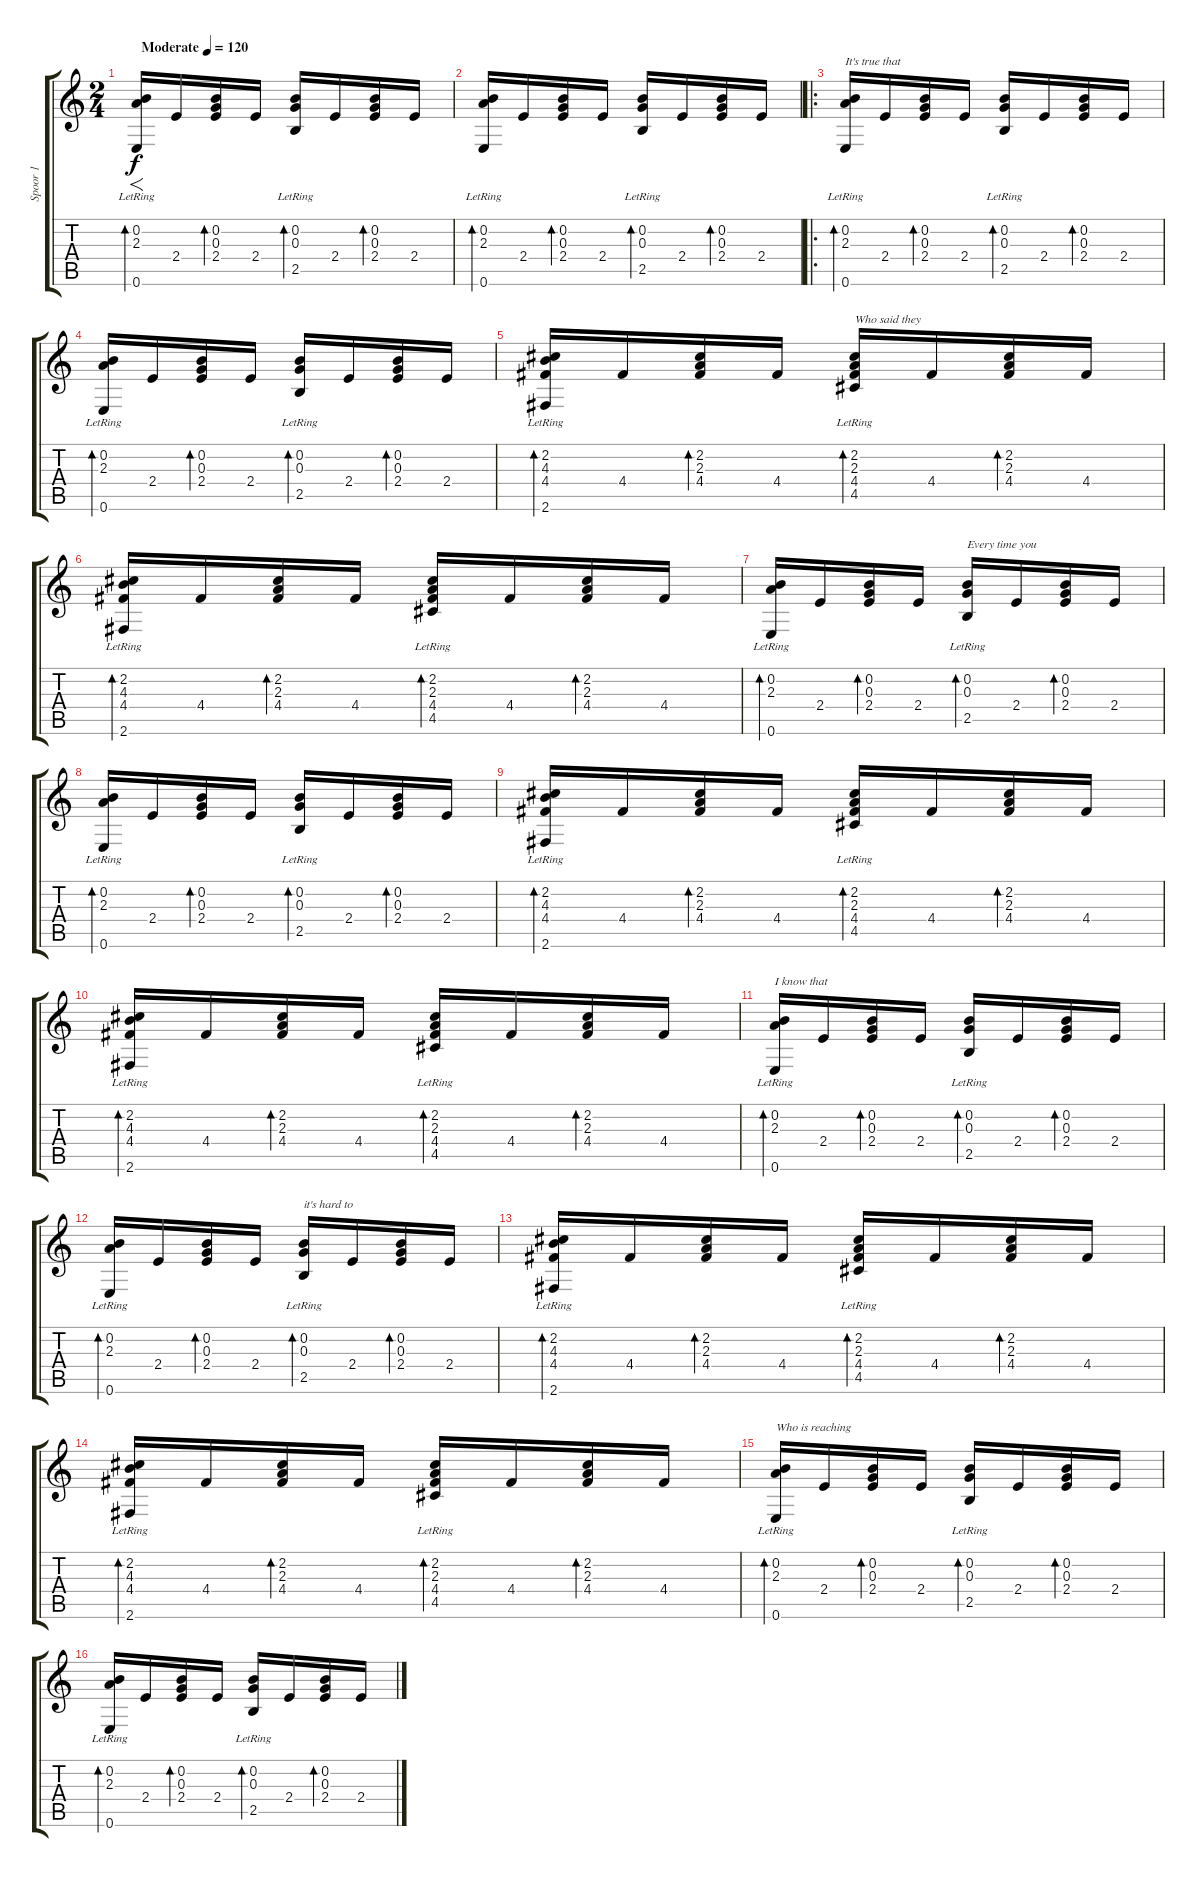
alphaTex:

\track ("Spoor 1" "Spoor 1") {instrument acousticguitarnylon}
\staff {score tabs}
\tuning (E4 B3 G3 D3 A2 E2) {hide}
\ts (2 4)
\tempo (120 "Moderate")
\tempo 90
\tempo (120 "Moderate")
\clef g2
\ks c
(0.2 2.3 0.6{lr}).16{f bd 480 dy f instrument acousticguitarnylon} 2.4.16 (0.2 0.3 2.4).16{bd 480} 2.4.16 (0.2 0.3 2.5{lr}).16{bd 480} 2.4.16 (0.2 0.3 2.4).16{bd 480} 2.4.16 |
(0.2 2.3 0.6{lr}).16{bd 480} 2.4.16 (0.2 0.3 2.4).16{bd 480} 2.4.16 (0.2 0.3 2.5{lr}).16{bd 480} 2.4.16 (0.2 0.3 2.4).16{bd 480} 2.4.16 |
\ro
(0.2 2.3 0.6{lr}).16{bd 480 txt "It's true that"} 2.4.16 (0.2 0.3 2.4).16{bd 480} 2.4.16 (0.2 0.3 2.5{lr}).16{bd 480} 2.4.16 (0.2 0.3 2.4).16{bd 480} 2.4.16 |
(0.2 2.3 0.6{lr}).16{bd 480} 2.4.16 (0.2 0.3 2.4).16{bd 480} 2.4.16 (0.2 0.3 2.5{lr}).16{bd 480} 2.4.16 (0.2 0.3 2.4).16{bd 480} 2.4.16 |
(2.2 4.3 4.4 2.6{lr}).16{bd 480} 4.4.16 (2.2 2.3 4.4).16{bd 480} 4.4.16 (2.2 2.3 4.4 4.5{lr}).16{bd 480 txt "Who said they"} 4.4.16 (2.2 2.3 4.4).16{bd 480} 4.4.16 |
(2.2 4.3 4.4 2.6{lr}).16{bd 480} 4.4.16 (2.2 2.3 4.4).16{bd 480} 4.4.16 (2.2 2.3 4.4 4.5{lr}).16{bd 480} 4.4.16 (2.2 2.3 4.4).16{bd 480} 4.4.16 |
(0.2 2.3 0.6{lr}).16{bd 480} 2.4.16 (0.2 0.3 2.4).16{bd 480} 2.4.16 (0.2 0.3 2.5{lr}).16{bd 480 txt "Every time you"} 2.4.16 (0.2 0.3 2.4).16{bd 480} 2.4.16 |
(0.2 2.3 0.6{lr}).16{bd 480} 2.4.16 (0.2 0.3 2.4).16{bd 480} 2.4.16 (0.2 0.3 2.5{lr}).16{bd 480} 2.4.16 (0.2 0.3 2.4).16{bd 480} 2.4.16 |
(2.2 4.3 4.4 2.6{lr}).16{bd 480} 4.4.16 (2.2 2.3 4.4).16{bd 480} 4.4.16 (2.2 2.3 4.4 4.5{lr}).16{bd 480} 4.4.16 (2.2 2.3 4.4).16{bd 480} 4.4.16 |
(2.2 4.3 4.4 2.6{lr}).16{bd 480} 4.4.16 (2.2 2.3 4.4).16{bd 480} 4.4.16 (2.2 2.3 4.4 4.5{lr}).16{bd 480} 4.4.16 (2.2 2.3 4.4).16{bd 480} 4.4.16 |
(0.2 2.3 0.6{lr}).16{bd 480 txt "I know that"} 2.4.16 (0.2 0.3 2.4).16{bd 480} 2.4.16 (0.2 0.3 2.5{lr}).16{bd 480} 2.4.16 (0.2 0.3 2.4).16{bd 480} 2.4.16 |
(0.2 2.3 0.6{lr}).16{bd 480} 2.4.16 (0.2 0.3 2.4).16{bd 480} 2.4.16 (0.2 0.3 2.5{lr}).16{bd 480 txt "it's hard to"} 2.4.16 (0.2 0.3 2.4).16{bd 480} 2.4.16 |
(2.2 4.3 4.4 2.6{lr}).16{bd 480} 4.4.16 (2.2 2.3 4.4).16{bd 480} 4.4.16 (2.2 2.3 4.4 4.5{lr}).16{bd 480} 4.4.16 (2.2 2.3 4.4).16{bd 480} 4.4.16 |
(2.2 4.3 4.4 2.6{lr}).16{bd 480} 4.4.16 (2.2 2.3 4.4).16{bd 480} 4.4.16 (2.2 2.3 4.4 4.5{lr}).16{bd 480} 4.4.16 (2.2 2.3 4.4).16{bd 480} 4.4.16 |
(0.2 2.3 0.6{lr}).16{bd 480 txt "Who is reaching"} 2.4.16 (0.2 0.3 2.4).16{bd 480} 2.4.16 (0.2 0.3 2.5{lr}).16{bd 480} 2.4.16 (0.2 0.3 2.4).16{bd 480} 2.4.16 |
(0.2 2.3 0.6{lr}).16{bd 480} 2.4.16 (0.2 0.3 2.4).16{bd 480} 2.4.16 (0.2 0.3 2.5{lr}).16{bd 480} 2.4.16 (0.2 0.3 2.4).16{bd 480} 2.4.16
